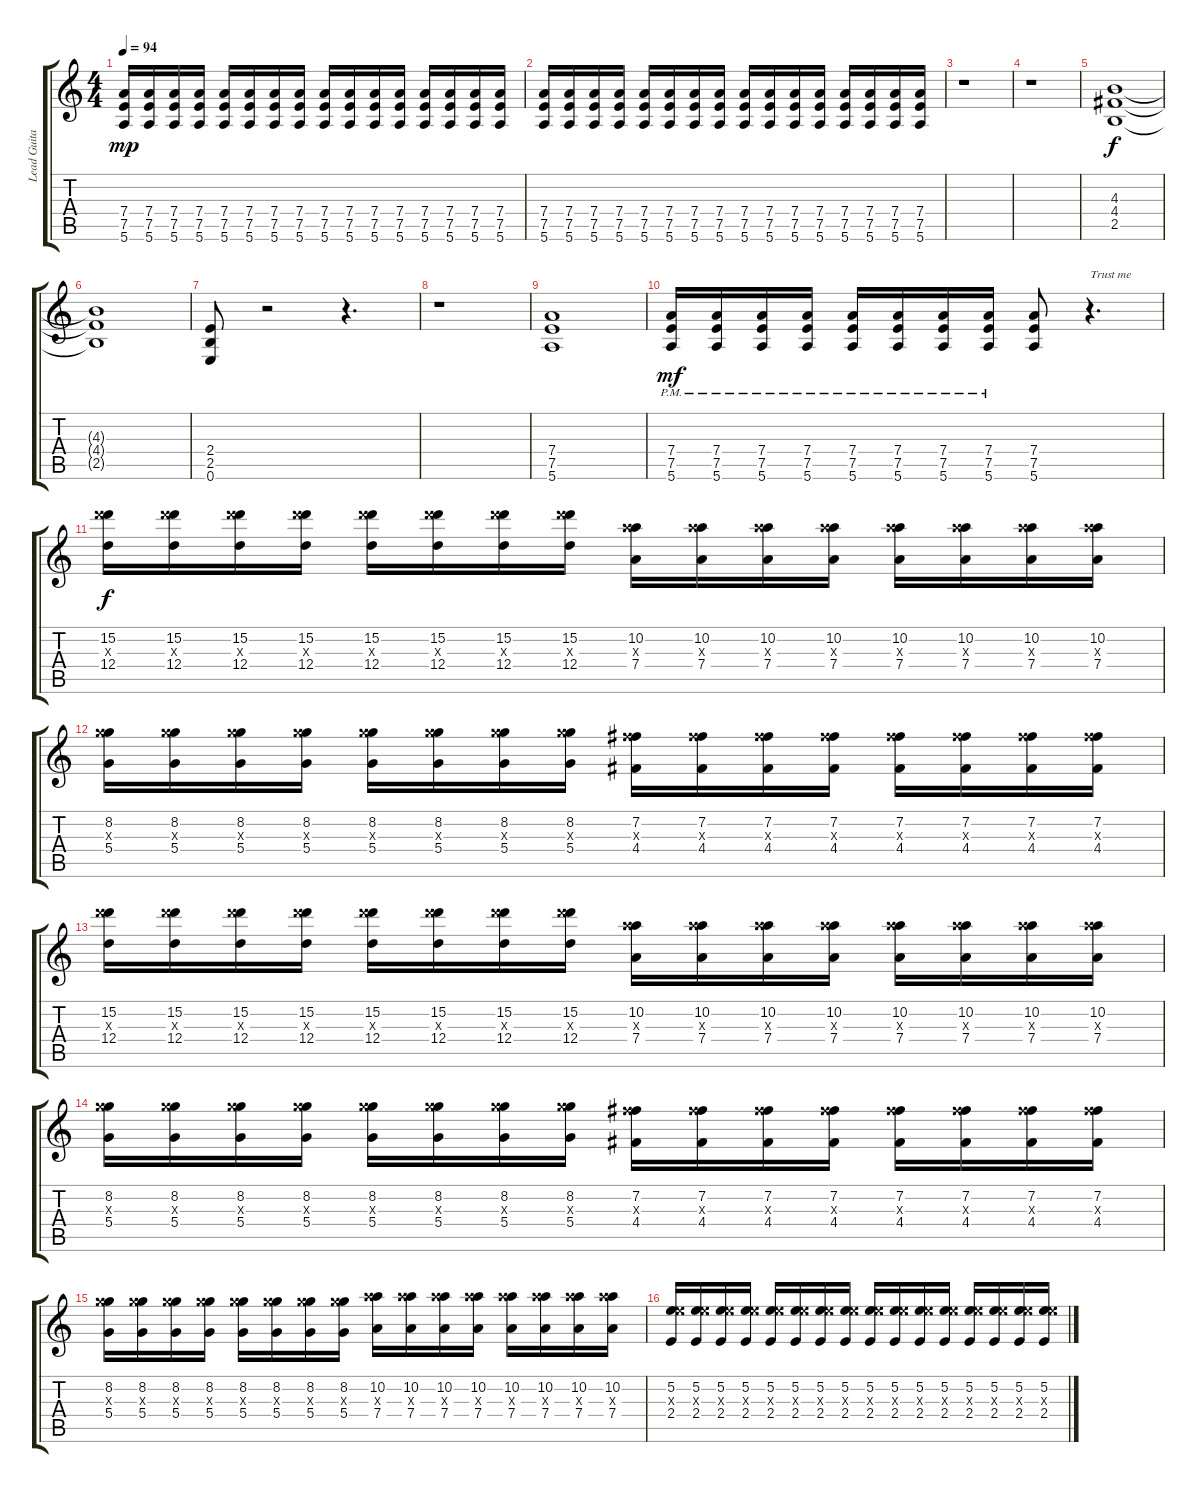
\track ("Lead Guitar" "Lead Guita") {instrument distortionguitar}
\staff {score tabs}
\tuning (E4 B3 G3 D3 A2 E2) {hide}
\ts (4 4)
\tempo 94
\clef g2
\ks c
(7.4 7.5 5.6).16{dy mp volume 15} (7.4 7.5 5.6).16 (7.4 7.5 5.6).16 (7.4 7.5 5.6).16 (7.4 7.5 5.6).16 (7.4 7.5 5.6).16 (7.4 7.5 5.6).16 (7.4 7.5 5.6).16 (7.4 7.5 5.6).16 (7.4 7.5 5.6).16 (7.4 7.5 5.6).16 (7.4 7.5 5.6).16 (7.4 7.5 5.6).16 (7.4 7.5 5.6).16 (7.4 7.5 5.6).16 (7.4 7.5 5.6).16 |
(7.4 7.5 5.6).16 (7.4 7.5 5.6).16 (7.4 7.5 5.6).16 (7.4 7.5 5.6).16 (7.4 7.5 5.6).16 (7.4 7.5 5.6).16 (7.4 7.5 5.6).16 (7.4 7.5 5.6).16 (7.4 7.5 5.6).16 (7.4 7.5 5.6).16 (7.4 7.5 5.6).16 (7.4 7.5 5.6).16 (7.4 7.5 5.6).16 (7.4 7.5 5.6).16 (7.4 7.5 5.6).16 (7.4 7.5 5.6).16 |
r.1 |
r.1 |
(4.3 4.4 2.5).1{dy f} |
(4.3{t} 4.4{t} 2.5{t}).1 |
(2.4 2.5 0.6).8 r.2 r.4{d} |
r.1 |
(7.4 7.5 5.6).1 |
(7.4{pm} 7.5{pm} 5.6{pm}).16{dy mf} (7.4{pm} 7.5{pm} 5.6{pm}).16 (7.4{pm} 7.5{pm} 5.6{pm}).16 (7.4{pm} 7.5{pm} 5.6{pm}).16 (7.4{pm} 7.5{pm} 5.6{pm}).16 (7.4{pm} 7.5{pm} 5.6{pm}).16 (7.4{pm} 7.5{pm} 5.6{pm}).16 (7.4{pm} 7.5{pm} 5.6{pm}).16 (7.4 7.5 5.6).8 r.4{d txt "Trust me"} |
(15.2 19.3{x} 12.4).16{dy f volume 15} (15.2 19.3{x} 12.4).16 (15.2 19.3{x} 12.4).16 (15.2 19.3{x} 12.4).16 (15.2 19.3{x} 12.4).16 (15.2 19.3{x} 12.4).16 (15.2 19.3{x} 12.4).16 (15.2 19.3{x} 12.4).16 (10.2 14.3{x} 7.4).16 (10.2 14.3{x} 7.4).16 (10.2 14.3{x} 7.4).16 (10.2 14.3{x} 7.4).16 (10.2 14.3{x} 7.4).16 (10.2 14.3{x} 7.4).16 (10.2 14.3{x} 7.4).16 (10.2 14.3{x} 7.4).16 |
(8.2 12.3{x} 5.4).16 (8.2 12.3{x} 5.4).16 (8.2 12.3{x} 5.4).16 (8.2 12.3{x} 5.4).16 (8.2 12.3{x} 5.4).16 (8.2 12.3{x} 5.4).16 (8.2 12.3{x} 5.4).16 (8.2 12.3{x} 5.4).16 (7.2 11.3{x} 4.4).16 (7.2 11.3{x} 4.4).16 (7.2 11.3{x} 4.4).16 (7.2 11.3{x} 4.4).16 (7.2 11.3{x} 4.4).16 (7.2 11.3{x} 4.4).16 (7.2 11.3{x} 4.4).16 (7.2 11.3{x} 4.4).16 |
(15.2 19.3{x} 12.4).16 (15.2 19.3{x} 12.4).16 (15.2 19.3{x} 12.4).16 (15.2 19.3{x} 12.4).16 (15.2 19.3{x} 12.4).16 (15.2 19.3{x} 12.4).16 (15.2 19.3{x} 12.4).16 (15.2 19.3{x} 12.4).16 (10.2 14.3{x} 7.4).16 (10.2 14.3{x} 7.4).16 (10.2 14.3{x} 7.4).16 (10.2 14.3{x} 7.4).16 (10.2 14.3{x} 7.4).16 (10.2 14.3{x} 7.4).16 (10.2 14.3{x} 7.4).16 (10.2 14.3{x} 7.4).16 |
(8.2 12.3{x} 5.4).16 (8.2 12.3{x} 5.4).16 (8.2 12.3{x} 5.4).16 (8.2 12.3{x} 5.4).16 (8.2 12.3{x} 5.4).16 (8.2 12.3{x} 5.4).16 (8.2 12.3{x} 5.4).16 (8.2 12.3{x} 5.4).16 (7.2 11.3{x} 4.4).16 (7.2 11.3{x} 4.4).16 (7.2 11.3{x} 4.4).16 (7.2 11.3{x} 4.4).16 (7.2 11.3{x} 4.4).16 (7.2 11.3{x} 4.4).16 (7.2 11.3{x} 4.4).16 (7.2 11.3{x} 4.4).16 |
(8.2 12.3{x} 5.4).16 (8.2 12.3{x} 5.4).16 (8.2 12.3{x} 5.4).16 (8.2 12.3{x} 5.4).16 (8.2 12.3{x} 5.4).16 (8.2 12.3{x} 5.4).16 (8.2 12.3{x} 5.4).16 (8.2 12.3{x} 5.4).16 (10.2 14.3{x} 7.4).16 (10.2 14.3{x} 7.4).16 (10.2 14.3{x} 7.4).16 (10.2 14.3{x} 7.4).16 (10.2 14.3{x} 7.4).16 (10.2 14.3{x} 7.4).16 (10.2 14.3{x} 7.4).16 (10.2 14.3{x} 7.4).16 |
(5.2 9.3{x} 2.4).16 (5.2 9.3{x} 2.4).16 (5.2 9.3{x} 2.4).16 (5.2 9.3{x} 2.4).16 (5.2 9.3{x} 2.4).16 (5.2 9.3{x} 2.4).16 (5.2 9.3{x} 2.4).16 (5.2 9.3{x} 2.4).16 (5.2 9.3{x} 2.4).16 (5.2 9.3{x} 2.4).16 (5.2 9.3{x} 2.4).16 (5.2 9.3{x} 2.4).16 (5.2 9.3{x} 2.4).16 (5.2 9.3{x} 2.4).16 (5.2 9.3{x} 2.4).16 (5.2 9.3{x} 2.4).16
